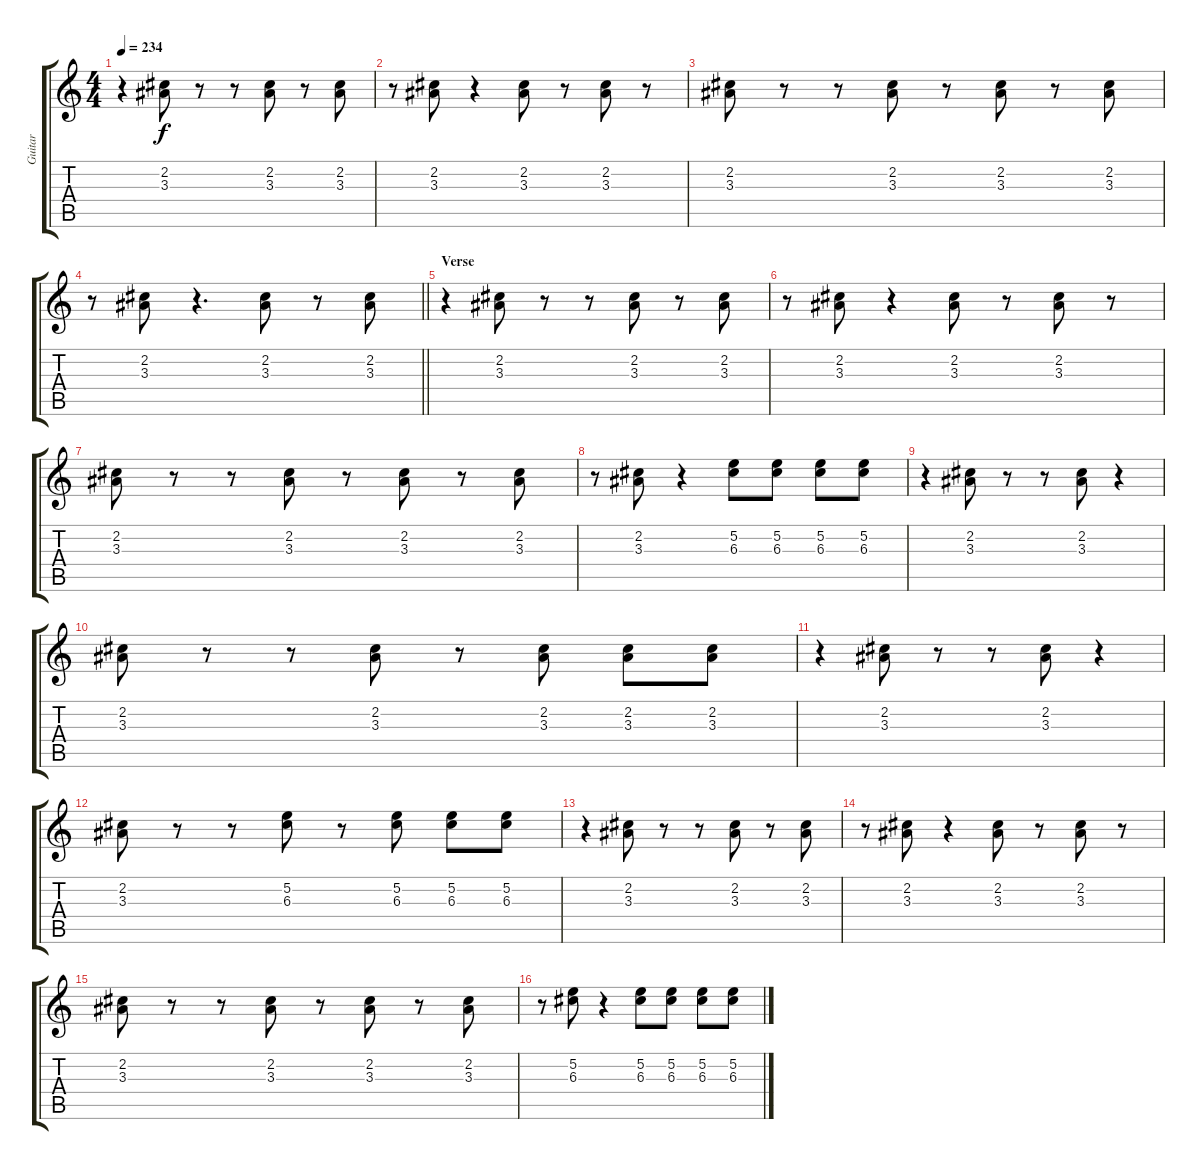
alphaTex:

\track ("Guitar" "Guitar") {instrument acousticguitarsteel}
\staff {score tabs}
\tuning (E4 B3 G3 D3 A2 E2) {hide}
\ts (4 4)
\tempo 234
\clef g2
\ks c
r.4{dy f} (2.2 3.3).8 r.8 r.8 (2.2 3.3).8 r.8 (2.2 3.3).8 |
r.8 (2.2 3.3).8 r.4 (2.2 3.3).8 r.8 (2.2 3.3).8 r.8 |
(2.2 3.3).8 r.8 r.8 (2.2 3.3).8 r.8 (2.2 3.3).8 r.8 (2.2 3.3).8 |
\barLineRight lightlight
r.8 (2.2 3.3).8 r.4{d} (2.2 3.3).8 r.8 (2.2 3.3).8 |
\section ("" "Verse")
r.4 (2.2 3.3).8 r.8 r.8 (2.2 3.3).8 r.8 (2.2 3.3).8 |
r.8 (2.2 3.3).8 r.4 (2.2 3.3).8 r.8 (2.2 3.3).8 r.8 |
(2.2 3.3).8 r.8 r.8 (2.2 3.3).8 r.8 (2.2 3.3).8 r.8 (2.2 3.3).8 |
r.8 (2.2 3.3).8 r.4 (5.2 6.3).8 (5.2 6.3).8 (5.2 6.3).8 (5.2 6.3).8 |
r.4 (2.2 3.3).8 r.8 r.8 (2.2 3.3).8 r.4 |
(2.2 3.3).8 r.8 r.8 (2.2 3.3).8 r.8 (2.2 3.3).8 (2.2 3.3).8 (2.2 3.3).8 |
r.4 (2.2 3.3).8 r.8 r.8 (2.2 3.3).8 r.4 |
(2.2 3.3).8 r.8 r.8 (5.2 6.3).8 r.8 (5.2 6.3).8 (5.2 6.3).8 (5.2 6.3).8 |
r.4 (2.2 3.3).8 r.8 r.8 (2.2 3.3).8 r.8 (2.2 3.3).8 |
r.8 (2.2 3.3).8 r.4 (2.2 3.3).8 r.8 (2.2 3.3).8 r.8 |
(2.2 3.3).8 r.8 r.8 (2.2 3.3).8 r.8 (2.2 3.3).8 r.8 (2.2 3.3).8 |
r.8 (5.2 6.3).8 r.4 (5.2 6.3).8 (5.2 6.3).8 (5.2 6.3).8 (5.2 6.3).8
